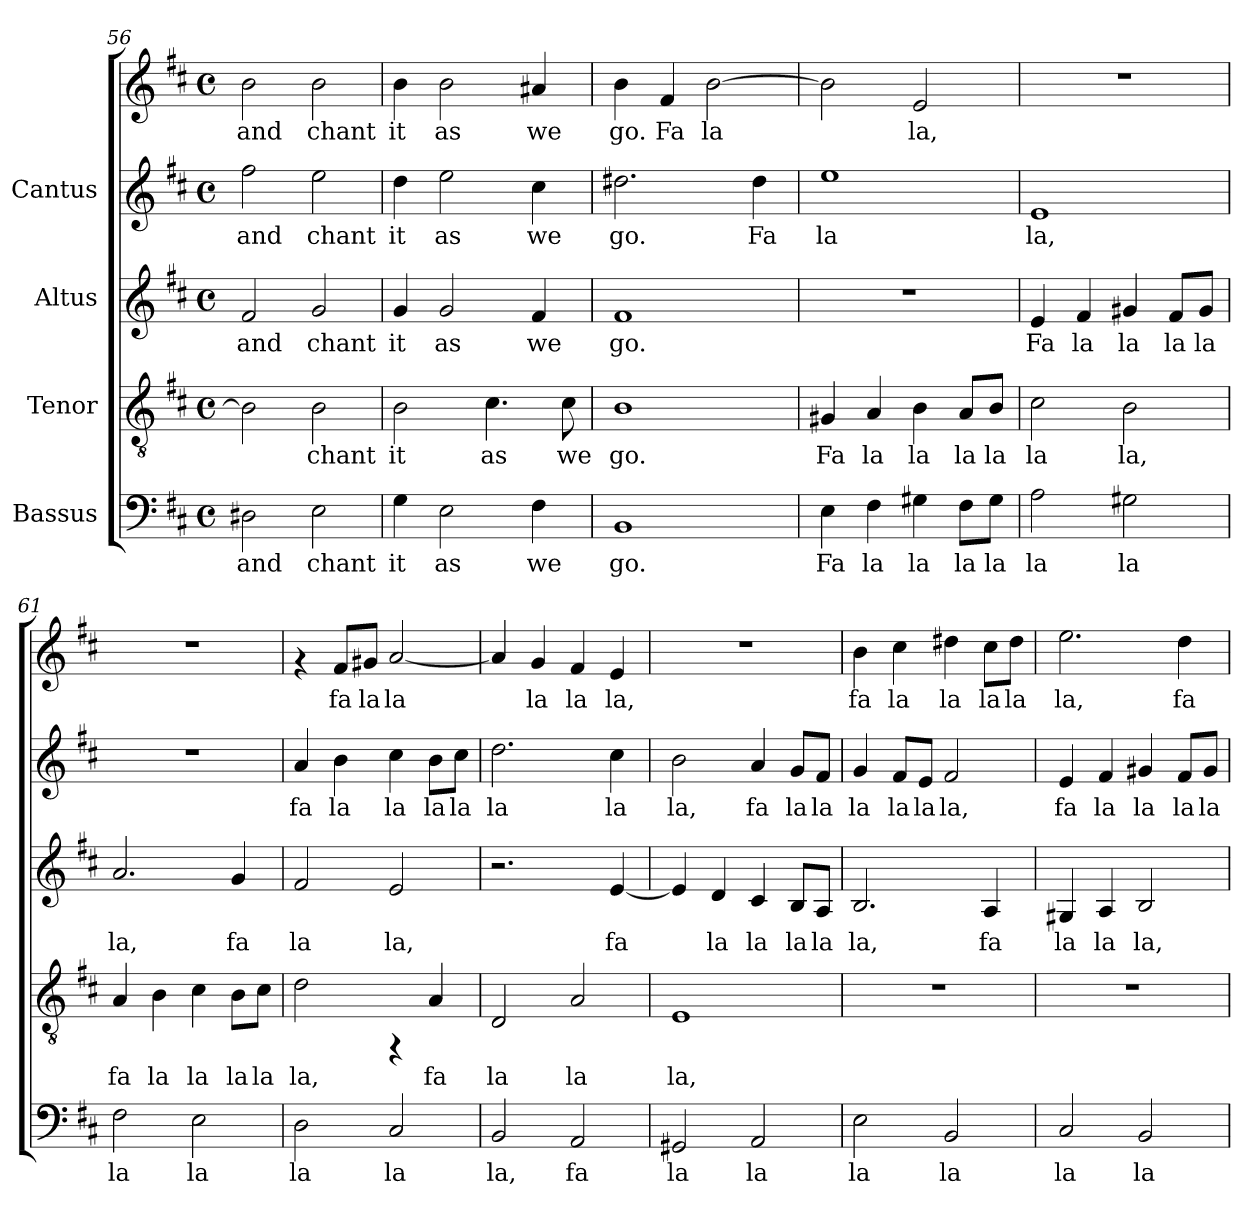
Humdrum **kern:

**kern	**text	**kern	**text	**kern	**text	**kern	**text	**kern	**text
*part4	*part4	*part3	*part3	*part2	*part2	*part1	*part1	*part1	*part1
*staff5	*staff5	*staff4	*staff4	*staff3	*staff3	*staff2	*staff2	*staff1	*staff1
*I"Bassus	*	*I"Tenor	*	*I"Altus	*	*I"Cantus	*	*	*
*clefF4	*	*clefGv2	*	*clefG2	*	*clefG2	*	*clefG2	*
*k[f#c#]	*	*k[f#c#]	*	*k[f#c#]	*	*k[f#c#]	*	*k[f#c#]	*
*D:	*	*D:	*	*D:	*	*D:	*	*D:	*
*M4/4	*	*M4/4	*	*M4/4	*	*M4/4	*	*M4/4	*
*met(c)	*	*met(c)	*	*met(c)	*	*met(c)	*	*met(c)	*
=56	=56	=56	=56	=56	=56	=56	=56	=56	=56
!	!LO:LY:b:cj	!	!LO:LY:b:cj	!	!LO:LY:b:cj	!	!LO:LY:b:cj	!	!LO:LY:b:cj
2D#X\	and	2B\]	.	2f#/	and	2ff#\	and	2b\	and
!	!LO:LY:b:cj	!	!LO:LY:b:cj	!	!LO:LY:b:cj	!	!LO:LY:b:cj	!	!LO:LY:b:cj
2E\	chant	2B\	chant	2g/	chant	2ee\	chant	2b\	chant
=57	=57	=57	=57	=57	=57	=57	=57	=57	=57
!	!LO:LY:b:cj	!	!LO:LY:b:cj	!	!LO:LY:b:cj	!	!LO:LY:b:cj	!	!LO:LY:b:cj
4G\	it	2B\	it	4g/	it	4dd\	it	4b\	it
!	!LO:LY:b:cj	!	!	!	!LO:LY:b:cj	!	!LO:LY:b:cj	!	!LO:LY:b:cj
2E\	as	.	.	2g/	as	2ee\	as	2b\	as
!	!	!	!LO:LY:b:cj	!	!	!	!	!	!
.	.	4.c#\	as	.	.	.	.	.	.
!	!LO:LY:b:cj	!	!	!	!LO:LY:b:cj	!	!LO:LY:b:cj	!	!LO:LY:b:cj
4F#\	we	.	.	4f#/	we	4cc#\	we	4a#X/	we
!	!	!	!LO:LY:b:cj	!	!	!	!	!	!
.	.	8c#\	we	.	.	.	.	.	.
=58	=58	=58	=58	=58	=58	=58	=58	=58	=58
!	!LO:LY:b:cj	!	!LO:LY:b:cj	!	!LO:LY:b:cj	!	!LO:LY:b:cj	!	!LO:LY:b:cj
1BB	go.	1B	go.	1f#	go.	2.dd#X\	go.	4b\	go.
!	!	!	!	!	!	!	!	!	!LO:LY:b:cj
.	.	.	.	.	.	.	.	4f#/	Fa
!	!	!	!	!	!	!	!	!	!LO:LY:b:cj
.	.	.	.	.	.	.	.	[>2b\	la
!	!	!	!	!	!	!	!LO:LY:b:cj	!	!
.	.	.	.	.	.	4dd#\	Fa	.	.
!!LO:LB:g=z
=59	=59	=59	=59	=59	=59	=59	=59	=59	=59
!	!LO:LY:b:cj	!	!LO:LY:b:cj	!	!	!	!LO:LY:b:cj	!	!LO:LY:b:cj
4E\	Fa	4G#X/	Fa	1r	.	1ee	la	2b\]	.
!	!LO:LY:b:cj	!	!LO:LY:b:cj	!	!	!	!	!	!
4F#\	la	4A/	la	.	.	.	.	.	.
!	!LO:LY:b:cj	!	!LO:LY:b:cj	!	!	!	!	!	!LO:LY:b:cj
4G#X\	la	4B\	la	.	.	.	.	2e/	la,
!	!LO:LY:b:cj	!	!LO:LY:b:cj	!	!	!	!	!	!
8F#\L	la	8A/L	la	.	.	.	.	.	.
!	!LO:LY:b:cj	!	!LO:LY:b:cj	!	!	!	!	!	!
8G#\J	la	8B/J	la	.	.	.	.	.	.
=60	=60	=60	=60	=60	=60	=60	=60	=60	=60
!	!LO:LY:b:cj	!	!LO:LY:b:cj	!	!LO:LY:b:cj	!	!LO:LY:b:cj	!	!
2A\	la	2c#\	la	4e/	Fa	1e	la,	1r	.
!	!	!	!	!	!LO:LY:b:cj	!	!	!	!
.	.	.	.	4f#/	la	.	.	.	.
!	!LO:LY:b:cj	!	!LO:LY:b:cj	!	!LO:LY:b:cj	!	!	!	!
2G#X\	la	2B\	la,	4g#X/	la	.	.	.	.
!	!	!	!	!	!LO:LY:b:cj	!	!	!	!
.	.	.	.	8f#/L	la	.	.	.	.
!	!	!	!	!	!LO:LY:b:cj	!	!	!	!
.	.	.	.	8g#/J	la	.	.	.	.
=61	=61	=61	=61	=61	=61	=61	=61	=61	=61
!	!LO:LY:b:cj	!	!LO:LY:b:cj	!	!LO:LY:b:cj	!	!	!	!
2F#\	la	4A/	fa	2.a/	la,	1r	.	1r	.
!	!	!	!LO:LY:b:cj	!	!	!	!	!	!
.	.	4B\	la	.	.	.	.	.	.
!	!LO:LY:b:cj	!	!LO:LY:b:cj	!	!	!	!	!	!
2E\	la	4c#\	la	.	.	.	.	.	.
!	!	!	!LO:LY:b:cj	!	!LO:LY:b:cj	!	!	!	!
.	.	8B\L	la	4g/	fa	.	.	.	.
!	!	!	!LO:LY:b:cj	!	!	!	!	!	!
.	.	8c#\J	la	.	.	.	.	.	.
=62	=62	=62	=62	=62	=62	=62	=62	=62	=62
!	!LO:LY:b:cj	!	!LO:LY:b:cj	!	!LO:LY:b:cj	!	!LO:LY:b:cj	!	!
2D\	la	2d\	la,	2f#/	la	4a/	fa	4rf	.
!	!	!	!	!	!	!	!LO:LY:b:cj	!	!LO:LY:b:cj
.	.	.	.	.	.	4b\	la	8f#/L	fa
!	!	!	!	!	!	!	!	!	!LO:LY:b:cj
.	.	.	.	.	.	.	.	8g#X/J	la
!	!LO:LY:b:cj	!	!	!	!LO:LY:b:cj	!	!LO:LY:b:cj	!	!LO:LY:b:cj
2C#/	la	4rFF	.	2e/	la,	4cc#\	la	[<2a/	la
!	!	!	!LO:LY:b:cj	!	!	!	!LO:LY:b:cj	!	!
.	.	4A/	fa	.	.	8b\L	la	.	.
!	!	!	!	!	!	!	!LO:LY:b:cj	!	!
.	.	.	.	.	.	8cc#\J	la	.	.
!!LO:PB:g=z
=63	=63	=63	=63	=63	=63	=63	=63	=63	=63
!	!LO:LY:b:cj	!	!LO:LY:b:cj	!	!	!	!LO:LY:b:cj	!	!LO:LY:b:cj
2BB/	la,	2D/	la	2.r	.	2.dd\	la	4a/]	.
!	!	!	!	!	!	!	!	!	!LO:LY:b:cj
.	.	.	.	.	.	.	.	4g/	la
!	!LO:LY:b:cj	!	!LO:LY:b:cj	!	!	!	!	!	!LO:LY:b:cj
2AA/	fa	2A/	la	.	.	.	.	4f#/	la
!	!	!	!	!	!LO:LY:b:cj	!	!LO:LY:b:cj	!	!LO:LY:b:cj
.	.	.	.	[<4e/	fa	4cc#\	la	4e/	la,
=64	=64	=64	=64	=64	=64	=64	=64	=64	=64
!	!LO:LY:b:cj	!	!LO:LY:b:cj	!	!LO:LY:b:cj	!	!LO:LY:b:cj	!	!
2GG#X/	la	1E	la,	4e/]	.	2b\	la,	1r	.
!	!	!	!	!	!LO:LY:b:cj	!	!	!	!
.	.	.	.	4d/	la	.	.	.	.
!	!LO:LY:b:cj	!	!	!	!LO:LY:b:cj	!	!LO:LY:b:cj	!	!
2AA/	la	.	.	4c#/	la	4a/	fa	.	.
!	!	!	!	!	!LO:LY:b:cj	!	!LO:LY:b:cj	!	!
.	.	.	.	8B/L	la	8g/L	la	.	.
!	!	!	!	!	!LO:LY:b:cj	!	!LO:LY:b:cj	!	!
.	.	.	.	8A/J	la	8f#/J	la	.	.
=65	=65	=65	=65	=65	=65	=65	=65	=65	=65
!	!LO:LY:b:cj	!	!	!	!LO:LY:b:cj	!	!LO:LY:b:cj	!	!LO:LY:b:cj
2E\	la	1r	.	2.B/	la,	4g/	la	4b\	fa
!	!	!	!	!	!	!	!LO:LY:b:cj	!	!LO:LY:b:cj
.	.	.	.	.	.	8f#/L	la	4cc#\	la
!	!	!	!	!	!	!	!LO:LY:b:cj	!	!
.	.	.	.	.	.	8e/J	la	.	.
!	!LO:LY:b:cj	!	!	!	!	!	!LO:LY:b:cj	!	!LO:LY:b:cj
2BB/	la	.	.	.	.	2f#/	la,	4dd#X\	la
!	!	!	!	!	!LO:LY:b:cj	!	!	!	!LO:LY:b:cj
.	.	.	.	4A/	fa	.	.	8cc#\L	la
!	!	!	!	!	!	!	!	!	!LO:LY:b:cj
.	.	.	.	.	.	.	.	8dd#\J	la
=66	=66	=66	=66	=66	=66	=66	=66	=66	=66
!	!LO:LY:b:cj	!	!	!	!LO:LY:b:cj	!	!LO:LY:b:cj	!	!LO:LY:b:cj
2C#/	la	1r	.	4G#X/	la	4e/	fa	2.ee\	la,
!	!	!	!	!	!LO:LY:b:cj	!	!LO:LY:b:cj	!	!
.	.	.	.	4A/	la	4f#/	la	.	.
!	!LO:LY:b:cj	!	!	!	!LO:LY:b:cj	!	!LO:LY:b:cj	!	!
2BB/	la	.	.	2B/	la,	4g#X/	la	.	.
!	!	!	!	!	!	!	!LO:LY:b:cj	!	!LO:LY:b:cj
.	.	.	.	.	.	8f#/L	la	4dd\	fa
!	!	!	!	!	!	!	!LO:LY:b:cj	!	!
.	.	.	.	.	.	8g#/J	la	.	.
=	=	=	=	=	=	=	=	=	=
*-	*-	*-	*-	*-	*-	*-	*-	*-	*-
